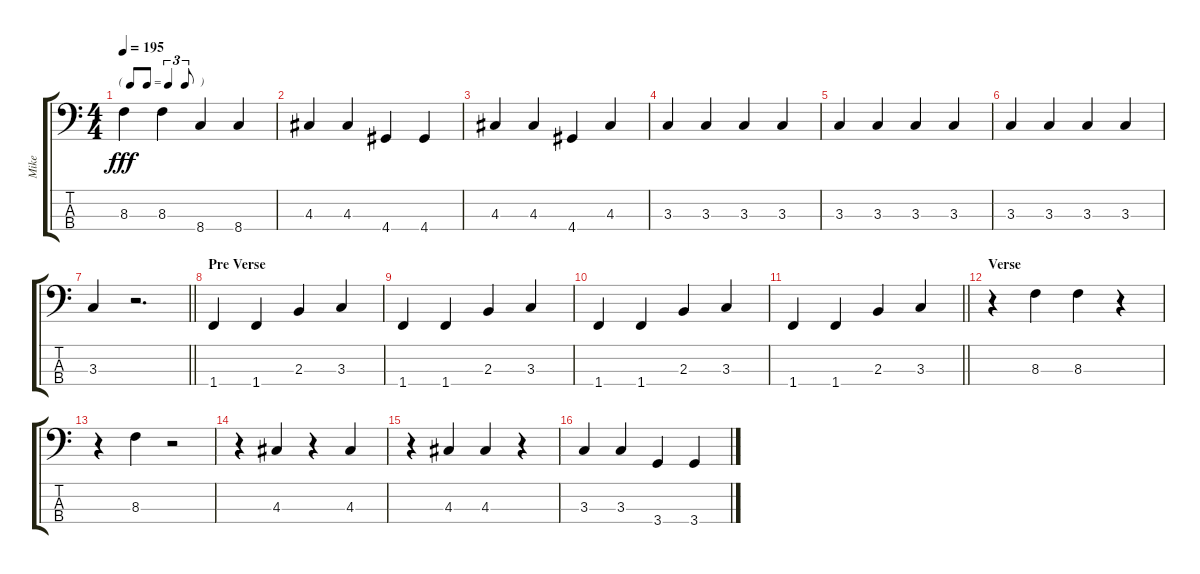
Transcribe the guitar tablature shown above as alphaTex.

\track ("Mike" "Mike") {instrument electricbasspick}
\staff {score tabs}
\tuning (G2 D2 A1 E1) {hide}
\ts (4 4)
\tf triplet8th
\tempo 195
\clef f4
\ks c
8.3.4{dy fff} 8.3.4 8.4.4 8.4.4 |
4.3.4 4.3.4 4.4.4 4.4.4 |
4.3.4 4.3.4 4.4.4 4.3.4 |
3.3.4 3.3.4 3.3.4 3.3.4 |
3.3.4 3.3.4 3.3.4 3.3.4 |
3.3.4 3.3.4 3.3.4 3.3.4 |
\barLineRight lightlight
3.3.4 r.2{d} |
\section ("" "Pre Verse")
1.4.4 1.4.4 2.3.4 3.3.4 |
1.4.4 1.4.4 2.3.4 3.3.4 |
1.4.4 1.4.4 2.3.4 3.3.4 |
\barLineRight lightlight
1.4.4 1.4.4 2.3.4 3.3.4 |
\section ("" "Verse")
r.4 8.3.4 8.3.4 r.4 |
r.4 8.3.4 r.2 |
r.4 4.3.4 r.4 4.3.4 |
r.4 4.3.4 4.3.4 r.4 |
3.3.4 3.3.4 3.4.4 3.4.4
